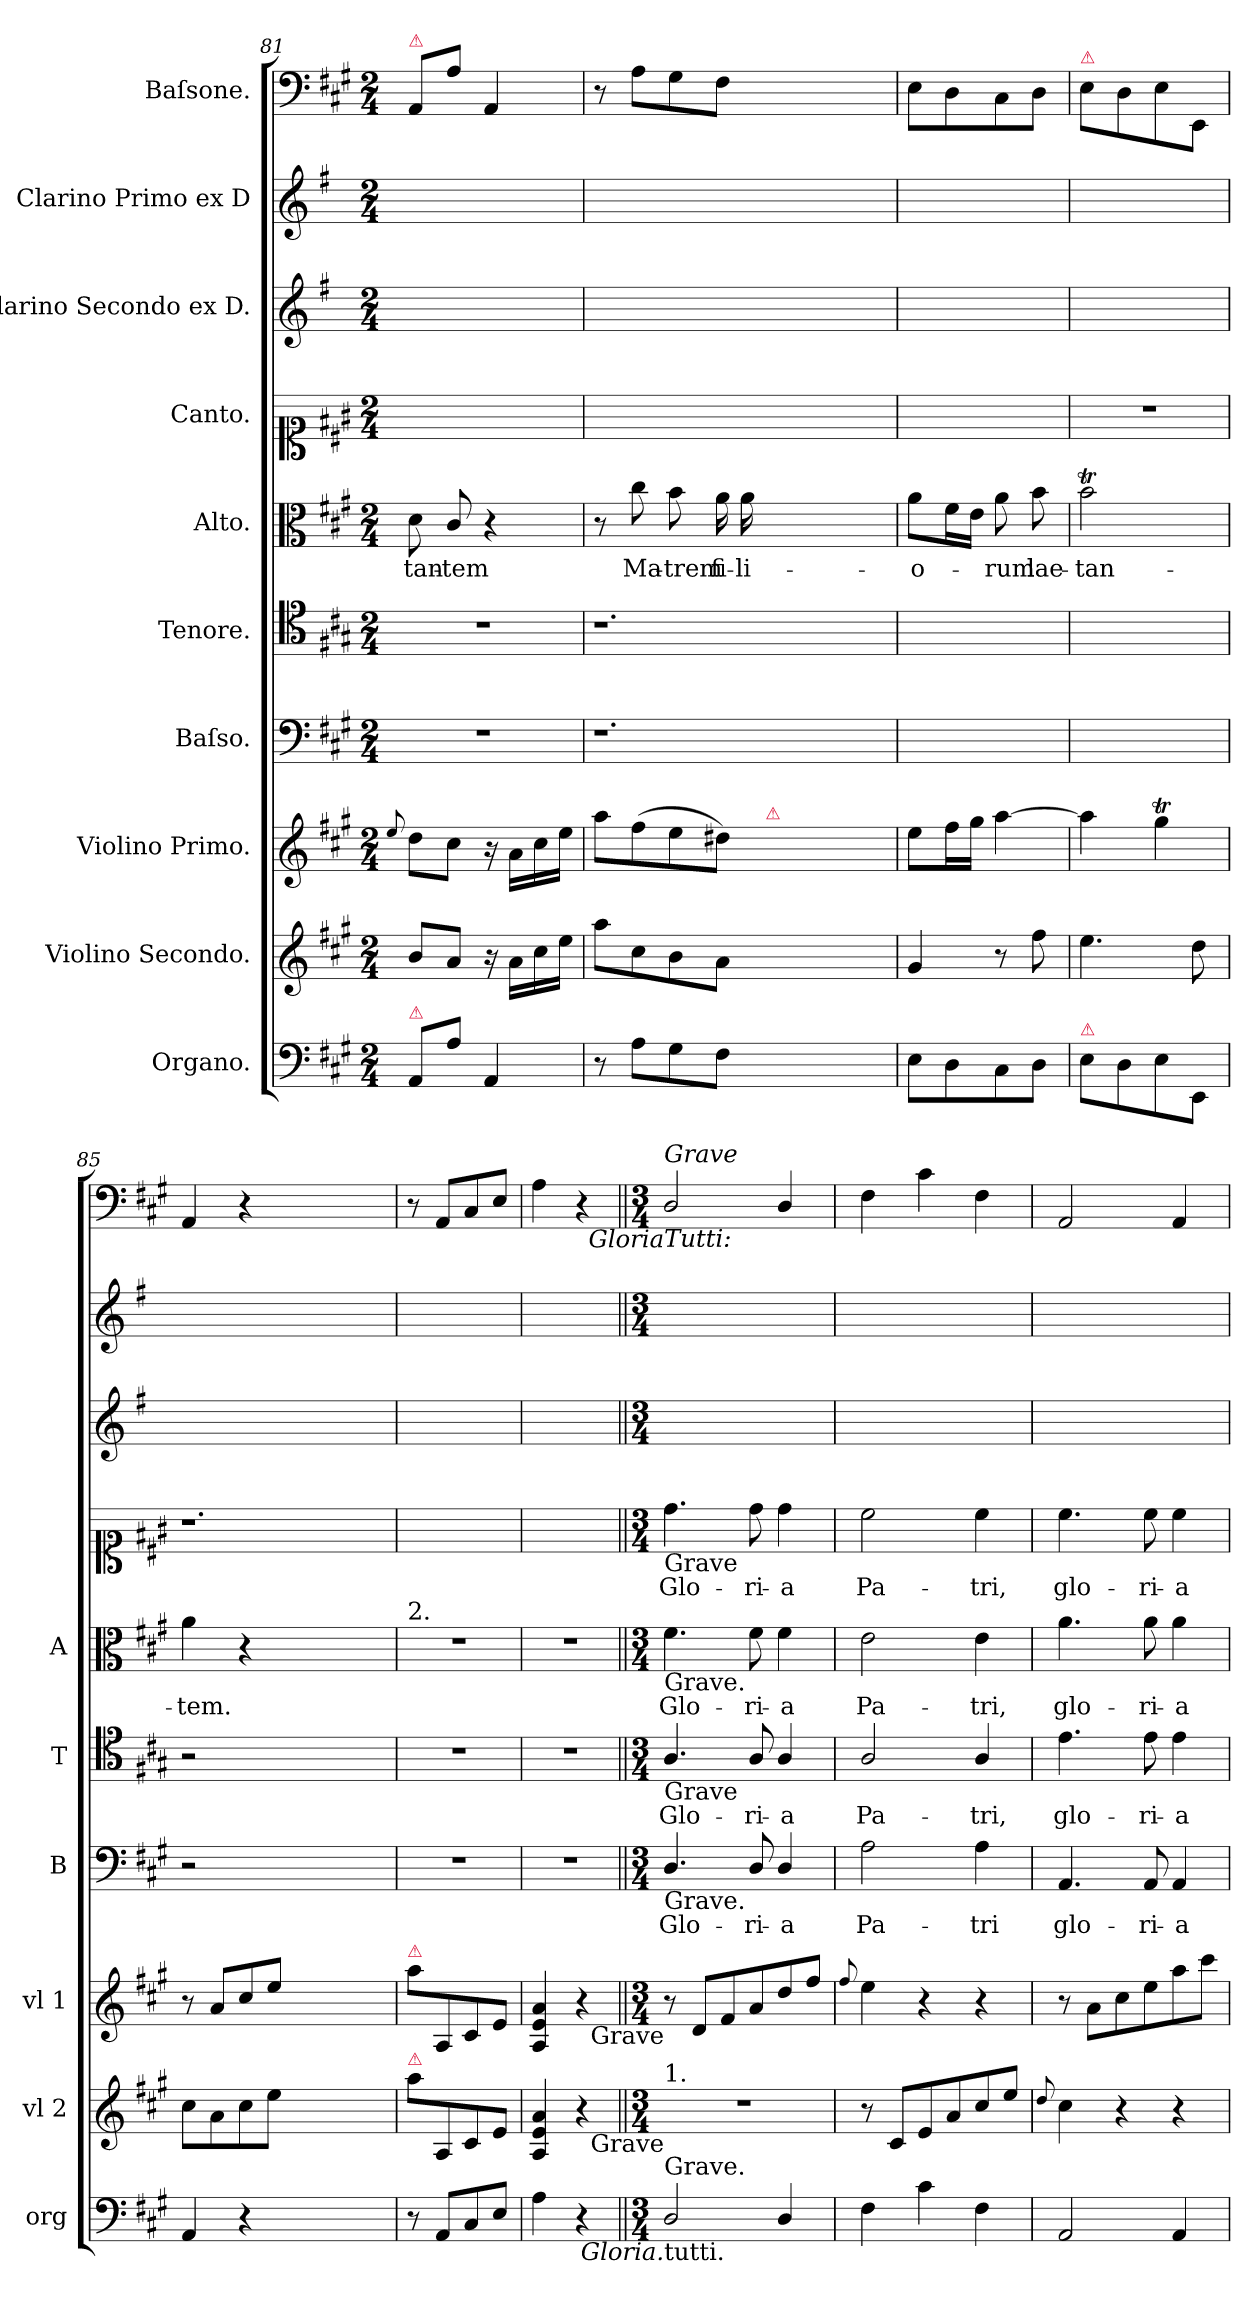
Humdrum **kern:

**kern	**kern	**dynam	**kern	**dynam	**kern	**text	**kern	**text	**kern	**text	**kern	**text	**kern	**kern	**kern
*part10	*part9	*part9	*part8	*part8	*part7	*part7	*part6	*part6	*part5	*part5	*part4	*part4	*part3	*part2	*part1
*staff10	*staff9	*staff9	*staff8	*staff8	*staff7	*staff7	*staff6	*staff6	*staff5	*staff5	*staff4	*staff4	*staff3	*staff2	*staff1
*I"Organo.	*I"Violino Secondo.	*	*I"Violino Primo.	*	*I"Baſso.	*	*I"Tenore.	*	*I"Alto.	*	*I"Canto.	*	*I"Clarino Secondo ex D.	*I"Clarino Primo ex D	*I"Baſsone.
*I'org	*I'vl 2	*	*I'vl 1	*	*I'B	*	*I'T	*	*I'A	*	*	*	*	*	*
*clefF4	*clefG2	*	*clefG2	*	*clefF4	*	*clefC4	*	*clefC3	*	*clefC1	*	*clefG2	*clefG2	*clefF4
*	*	*	*	*	*	*	*	*	*	*	*	*	*ITrd-1c-2	*ITrd-1c-2	*
*k[f#c#g#]	*k[f#c#g#]	*	*k[f#c#g#]	*	*k[f#c#g#]	*	*k[f#c#g#]	*	*k[f#c#g#]	*	*k[f#c#g#]	*	*k[f#c#g#]	*k[f#c#g#]	*k[f#c#g#]
*A:	*A:	*	*A:	*	*A:	*	*A:	*	*A:	*	*A:	*	*A:	*A:	*A:
*M2/4	*M2/4	*	*M2/4	*	*M2/4	*	*M2/4	*	*M2/4	*	*M2/4	*	*M2/4	*M2/4	*M2/4
=81	=81	=81	=81	=81	=81	=81	=81	=81	=81	=81	=81	=81	=81	=81	=81
.	.	.	8qqee/	.	.	.	.	.	.	.	.	.	.	.	.
!	!	!	!	!	!	!	!	!	!	!	!	!	!	!	!LO:TX:a:color=crimson:t=⚠
!LO:TX:a:color=crimson:t=⚠	!	!	!	!	!	!	!	!	!	!	!	!	!	!	!
8AA/L	8b/L	.	8dd\L	.	2r	.	2r	.	8d\	-tan-	2ryy	.	2ryy	2ryy	8AA/L
8A\J	8a/J	.	8cc#\J	.	.	.	.	.	8c#/	-tem	.	.	.	.	8A\J
4AA/	16r	.	16r	.	.	.	.	.	4r	.	.	.	.	.	4AA/
.	16a\LL	.	16a\LL	.	.	.	.	.	.	.	.	.	.	.	.
.	16cc#\	.	16cc#\	.	.	.	.	.	.	.	.	.	.	.	.
.	16ee\JJ	.	16ee\JJ	.	.	.	.	.	.	.	.	.	.	.	.
=82	=82	=82	=82	=82	=82	=82	=82	=82	=82	=82	=82	=82	=82	=82	=82
8r	8aa\L	.	8aa\L	.	1.r	.	1.r	.	8r	.	1.ryy	.	2ryy	2ryy	8r
8A\L	8cc#\	.	(8ff#\	.	.	.	.	.	8cc#\	Ma-	.	.	.	.	8A\L
8G#\	8b\	.	8ee\	.	.	.	.	.	8b\	-trem	.	.	.	.	8G#\
8F#\J	8a\J	.	8dd#X\J)	.	.	.	.	.	16a\	fi-	.	.	.	.	8F#\J
.	.	.	.	.	.	.	.	.	16a\	-li-	.	.	.	.	.
!	!	!	!LO:TX:a:color=crimson:t=⚠	!	!	!	!	!	!	!	!	!	!	!	!
1ryy	1ryy	.	1ryy	.	.	.	.	.	1ryy	.	.	.	1ryy	1ryy	1ryy
=83	=83	=83	=83	=83	=83	=83	=83	=83	=83	=83	=83	=83	=83	=83	=83
8E\L	4g#/	.	8ee\L	.	2ryy	.	2ryy	.	8a\L	-o-	2ryy	.	2ryy	2ryy	8E\L
8D\	.	.	16ff#\L	.	.	.	.	.	16f#\L	.	.	.	.	.	8D\
.	.	.	16gg#\JJ	.	.	.	.	.	16e\JJ	.	.	.	.	.	.
8C#\	8r	.	[4aa\	.	.	.	.	.	8a\	-rum	.	.	.	.	8C#\
8D\J	8ff#\	.	.	.	.	.	.	.	8b\	lae-	.	.	.	.	8D\J
=84	=84	=84	=84	=84	=84	=84	=84	=84	=84	=84	=84	=84	=84	=84	=84
!	!	!	!	!	!	!	!	!	!	!	!	!	!	!	!LO:TX:a:color=crimson:t=⚠
!LO:TX:a:color=crimson:t=⚠	!	!	!	!	!	!	!	!	!	!	!	!	!	!	!
8E\L	4.ee\	.	4aa\]	.	2ryy	.	2ryy	.	2bT\	-tan-	2r	.	2ryy	2ryy	8E\L
8D\	.	.	.	.	.	.	.	.	.	.	.	.	.	.	8D\
8E\	.	.	4gg#t\	.	.	.	.	.	.	.	.	.	.	.	8E\
8EE/J	8dd\	.	.	.	.	.	.	.	.	.	.	.	.	.	8EE/J
=85	=85	=85	=85	=85	=85	=85	=85	=85	=85	=85	=85	=85	=85	=85	=85
4AA/	8cc#\L	.	8r	.	2r	.	2r	.	4a\	-tem.	1.r	.	2ryy	2ryy	4AA/
!	!	!LO:DY:b	!	!LO:DY:b	!	!	!	!	!	!	!	!	!	!	!
.	8a\	for	8a/L	for	.	.	.	.	.	.	.	.	.	.	.
4r	8cc#\	.	8cc#/	.	.	.	.	.	4r	.	.	.	.	.	4r
.	8ee\J	.	8ee/J	.	.	.	.	.	.	.	.	.	.	.	.
1ryy	1ryy	.	1ryy	.	1ryy	.	1ryy	.	1ryy	.	.	.	1ryy	1ryy	1ryy
=86	=86	=86	=86	=86	=86	=86	=86	=86	=86	=86	=86	=86	=86	=86	=86
!	!	!	!	!	!	!	!	!	!LO:TX:a:t=2.	!	!	!	!	!	!
!	!	!	!LO:TX:a:color=crimson:t=⚠	!	!	!	!	!	!	!	!	!	!	!	!
!	!LO:TX:a:color=crimson:t=⚠	!	!	!	!	!	!	!	!	!	!	!	!	!	!
8r	8aa\L	.	8aa\L	.	2r	.	2r	.	2r	.	2ryy	.	2ryy	2ryy	8r
8AA/L	8A/	.	8A/	.	.	.	.	.	.	.	.	.	.	.	8AA/L
8C#/	8c#/	.	8c#/	.	.	.	.	.	.	.	.	.	.	.	8C#/
8E/J	8e/J	.	8e/J	.	.	.	.	.	.	.	.	.	.	.	8E/J
=87	=87	=87	=87	=87	=87	=87	=87	=87	=87	=87	=87	=87	=87	=87	=87
4A\	4A/ 4e/ 4a/	.	4A/ 4e/ 4a/	.	2r	.	2r	.	2r	.	2ryy	.	2ryy	2ryy	4A\
4r	4r	.	4r	.	.	.	.	.	.	.	.	.	.	.	4r
=88||	=88||	=88||	=88||	=88||	=88||	=88||	=88||	=88||	=88||	=88||	=88||	=88||	=88||	=88||	=88||
*M3/4	*M3/4	*	*M3/4	*	*M3/4	*	*M3/4	*	*M3/4	*	*M3/4	*	*M3/4	*M3/4	*M3/4
!	!	!	!	!	!	!	!	!	!	!	!	!	!	!	!LO:TX:b:i:t=Tutti&colon;
!	!	!	!	!	!	!	!	!	!	!	!	!	!	!	!LO:TX:a:i:t=Grave
!	!	!	!	!	!	!	!	!	!	!	!	!	!	!	!LO:TX:b:i:rj:t=Gloria
!	!	!	!	!	!	!	!	!	!	!	!LO:TX:b:t=Grave	!	!	!	!
!	!	!	!	!	!	!	!	!	!LO:TX:b:t=Grave.	!	!	!	!	!	!
!	!	!	!	!	!	!	!LO:TX:b:t=Grave	!	!	!	!	!	!	!	!
!	!	!	!	!	!LO:TX:b:t=Grave.	!	!	!	!	!	!	!	!	!	!
!	!	!	!LO:TX:b:rj:t=Grave	!	!	!	!	!	!	!	!	!	!	!	!
!	!LO:TX:a:t=1.	!	!	!	!	!	!	!	!	!	!	!	!	!	!
!	!LO:TX:b:rj:t=Grave	!	!	!	!	!	!	!	!	!	!	!	!	!	!
!LO:TX:b:i:rj:t=Gloria.	!	!	!	!	!	!	!	!	!	!	!	!	!	!	!
!LO:TX:b:t=tutti.	!	!	!	!	!	!	!	!	!	!	!	!	!	!	!
!LO:TX:a:t=Grave.	!	!	!	!	!	!	!	!	!	!	!	!	!	!	!
2D/	2.r	.	8r	.	4.D/	Glo-	4.A/	Glo-	4.f#\	Glo-	4.dd\	Glo-	2.ryy	2.ryy	2D/
.	.	.	8d/L	.	.	.	.	.	.	.	.	.	.	.	.
.	.	.	8f#/	.	.	.	.	.	.	.	.	.	.	.	.
.	.	.	8a/	.	8D/	-ri-	8A/	-ri-	8f#\	-ri-	8dd\	-ri-	.	.	.
4D/	.	.	8dd/	.	4D/	-a	4A/	-a	4f#\	-a	4dd\	-a	.	.	4D/
.	.	.	8ff#/J	.	.	.	.	.	.	.	.	.	.	.	.
=89	=89	=89	=89	=89	=89	=89	=89	=89	=89	=89	=89	=89	=89	=89	=89
.	.	.	8qqff#/	.	.	.	.	.	.	.	.	.	.	.	.
4F#\	8r	.	4ee\	.	2A\	Pa-	2A/	Pa-	2e\	Pa-	2cc#\	Pa-	2.ryy	2.ryy	4F#\
.	8c#/L	.	.	.	.	.	.	.	.	.	.	.	.	.	.
4c#\	8e/	.	4r	.	.	.	.	.	.	.	.	.	.	.	4c#\
.	8a/	.	.	.	.	.	.	.	.	.	.	.	.	.	.
4F#\	8cc#/	.	4r	.	4A\	-tri	4A/	-tri,	4e\	-tri,	4cc#\	-tri,	.	.	4F#\
.	8ee/J	.	.	.	.	.	.	.	.	.	.	.	.	.	.
=90	=90	=90	=90	=90	=90	=90	=90	=90	=90	=90	=90	=90	=90	=90	=90
.	8qqdd/	.	.	.	.	.	.	.	.	.	.	.	.	.	.
2AA/	4cc#\	.	8r	.	4.AA/	glo-	4.e\	glo-	4.a\	glo-	4.cc#\	glo-	2.ryy	2.ryy	2AA/
.	.	.	8a\L	.	.	.	.	.	.	.	.	.	.	.	.
.	4r	.	8cc#\	.	.	.	.	.	.	.	.	.	.	.	.
.	.	.	8ee\	.	8AA/	-ri-	8e\	-ri-	8a\	-ri-	8cc#\	-ri-	.	.	.
4AA/	4r	.	8aa\	.	4AA/	-a	4e\	-a	4a\	-a	4cc#\	-a	.	.	4AA/
.	.	.	8ccc#\J	.	.	.	.	.	.	.	.	.	.	.	.
=	=	=	=	=	=	=	=	=	=	=	=	=	=	=	=
*-	*-	*-	*-	*-	*-	*-	*-	*-	*-	*-	*-	*-	*-	*-	*-
